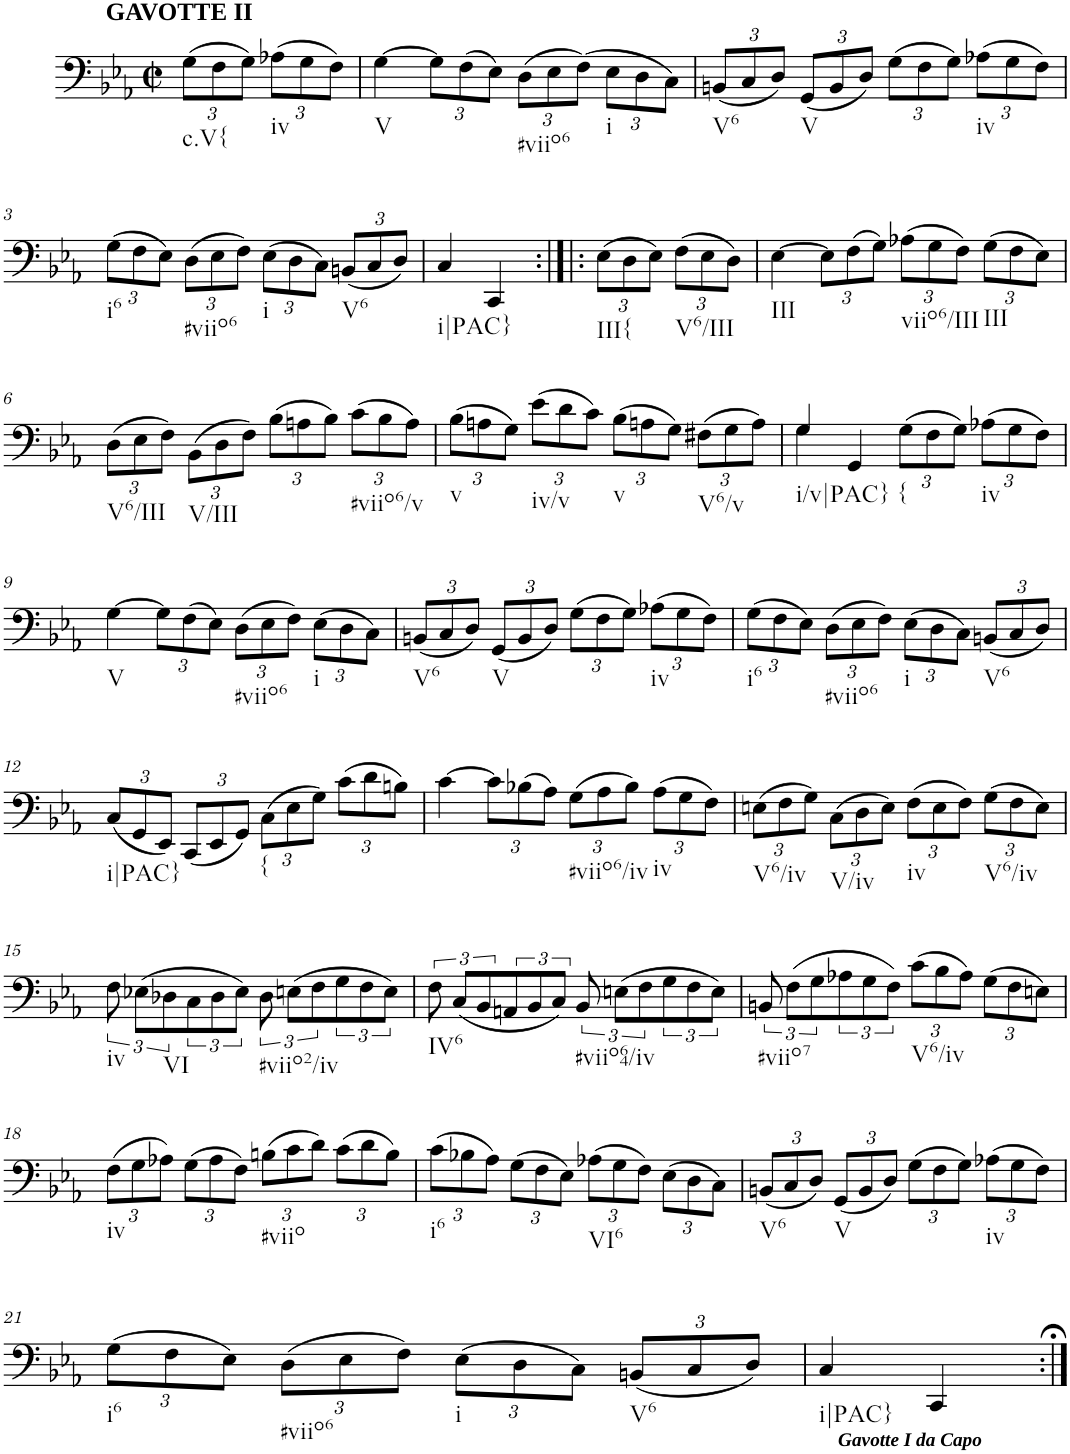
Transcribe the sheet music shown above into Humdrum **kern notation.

**kern
*part1
*staff1
*I"Violoncello
*I'Vc.
*clefF4
*k[b-e-a-]
*M2/2
*met(c|)
*Xbrackettup
=
!LO:TX:a:B:t=GAVOTTE II
!LO:TX:b:t=c.V{
(12G\L
12F\
12G\J)
!LO:TX:b:t=iv
(12A-X\L
12G\
12F\J)
=1
!LO:TX:b:t=V
[4G\
12G\L]
(12F\
12E-\J)
!LO:TX:b:t=#viio6
(12D\L
12E-\
(12F\J)
!LO:TX:b:t=i
12E-\L
12D\
12C\J)
=2
!LO:TX:b:t=V6
(12BBn/L
12C/
12D/J)
!LO:TX:b:t=V
(12GG/L
12BB/
12D/J)
(12G\L
12F\
12G\J)
!LO:TX:b:t=iv
(12A-X\L
12G\
12F\J)
!!LO:LB:g=z
=3
!LO:TX:b:t=i6
(12G\L
12F\
12E-\J)
!LO:TX:b:t=#viio6
(12D\L
12E-\
12F\J)
!LO:TX:b:t=i
(12E-\L
12D\
12C\J)
!LO:TX:b:t=V6
(12BBn/L
12C/
12D/J)
=4
!LO:TX:b:t=i|PAC}
4C/
4CC/
!LO:TX:b:t=III{
(12E-\L
12D\
12E-\J)
!LO:TX:b:t=V6/III
(12F\L
12E-\
12D\J)
=5
!LO:TX:b:t=III
[4E-\
12E-\L]
(12F\
12G\J)
!LO:TX:b:t=viio6/III
(12A-X\L
12G\
12F\J)
!LO:TX:b:t=III
(12G\L
12F\
12E-\J)
!!LO:LB:g=z
=6
!LO:TX:b:t=V6/III
(12D\L
12E-\
12F\J)
!LO:TX:b:t=V/III
(12BB-\L
12D\
12F\J)
(12B-\L
12An\
12B-\J)
!LO:TX:b:t=#viio6/v
(12c\L
12B-\
12A\J)
=7
!LO:TX:b:t=v
(12B-\L
12An\
12G\J)
!LO:TX:b:t=iv/v
(12e-\L
12d\
12c\J)
!LO:TX:b:t=v
(12B-\L
12An\
12G\J)
!LO:TX:b:t=V6/v
(12F#X\L
12G\
12A\J)
=8
*^
!LO:TX:b:t=i/v|PAC}	!
4G/	4G\
4GG/	2.ryy
!LO:TX:b:t={	!
(12G\L	.
12F\	.
12G\J)	.
!LO:TX:b:t=iv	!
(12A-X\L	.
12G\	.
12F\J)	.
*v	*v
!!LO:LB:g=z
=9
!LO:TX:b:t=V
[4G\
12G\L]
(12F\
12E-\J)
!LO:TX:b:t=#viio6
(12D\L
12E-\
12F\J)
!LO:TX:b:t=i
(12E-\L
12D\
12C\J)
=10
!LO:TX:b:t=V6
(12BBn/L
12C/
12D/J)
!LO:TX:b:t=V
(12GG/L
12BB/
12D/J)
(12G\L
12F\
12G\J)
!LO:TX:b:t=iv
(12A-X\L
12G\
12F\J)
=11
!LO:TX:b:t=i6
(12G\L
12F\
12E-\J)
!LO:TX:b:t=#viio6
(12D\L
12E-\
12F\J)
!LO:TX:b:t=i
(12E-\L
12D\
12C\J)
!LO:TX:b:t=V6
(12BBn/L
12C/
12D/J)
!!LO:LB:g=z
=12
!LO:TX:b:t=i|PAC}
(12C/L
12GG/
12EE-/J)
(12CC/L
12EE-/
12GG/J)
!LO:TX:b:t={
(12C\L
12E-\
12G\J)
(12c\L
12d\
12Bn\J)
=13
[4c\
12c\L]
(12B-X\
12A-\J)
!LO:TX:b:t=#viio6/iv
(12G\L
12A-\
12B-\J)
!LO:TX:b:t=iv
(12A-\L
12G\
12F\J)
=14
!LO:TX:b:t=V6/iv
(12En\L
12F\
12G\J)
!LO:TX:b:t=V/iv
(12C\L
12D\
12E\J)
!LO:TX:b:t=iv
(12F\L
12E\
12F\J)
!LO:TX:b:t=V6/iv
(12G\L
12F\
12E\J)
!!LO:LB:g=z
=15
*brackettup
!LO:TX:b:t=iv
12F\
(12E-X\L
!LO:TX:b:t=VI
12D-X\
12C\
12D-\
12E-\J)
!LO:TX:b:t=#viio2/iv
12D-\
(12En\L
12F\
12G\
12F\
12E\J)
=16
!LO:TX:b:t=IV6
12F\
(12C/L
12BB-/
12AAn/
12BB-/
12C/J)
!LO:TX:b:t=#viio64/iv
12BB-/
(12En\L
12F\
12G\
12F\
12E\J)
=17
!LO:TX:b:t=#viio7
12BBn/
(12F\L
12G\
12A-X\
12G\
12F\J)
*Xbrackettup
!LO:TX:b:t=V6/iv
(12c\L
12B-\
12A-\J)
(12G\L
12F\
12En\J)
!!LO:LB:g=z
=18
!LO:TX:b:t=iv
(12F\L
12G\
12A-X\J)
(12G\L
12A-\
12F\J)
!LO:TX:b:t=#viio
(12Bn\L
12c\
12d\J)
(12c\L
12d\
12B\J)
=19
!LO:TX:b:t=i6
(12c\L
12B-X\
12A-\J)
(12G\L
12F\
12E-\J)
!LO:TX:b:t=VI6
(12A-X\L
12G\
12F\J)
(12E-\L
12D\
12C\J)
=20
!LO:TX:b:t=V6
(12BBn/L
12C/
12D/J)
!LO:TX:b:t=V
(12GG/L
12BB/
12D/J)
(12G\L
12F\
12G\J)
!LO:TX:b:t=iv
(12A-X\L
12G\
12F\J)
!!LO:LB:g=z
=21
!LO:TX:b:t=i6
(12G\L
12F\
12E-\J)
!LO:TX:b:t=#viio6
(12D\L
12E-\
12F\J)
!LO:TX:b:t=i
(12E-\L
12D\
12C\J)
!LO:TX:b:t=V6
(12BBn/L
12C/
12D/J)
=22
!LO:TX:b:t=i|PAC}
4C/
!LO:TX:b:Bi:t=Gavotte I da Capo
4CC/
=:|!
*-
